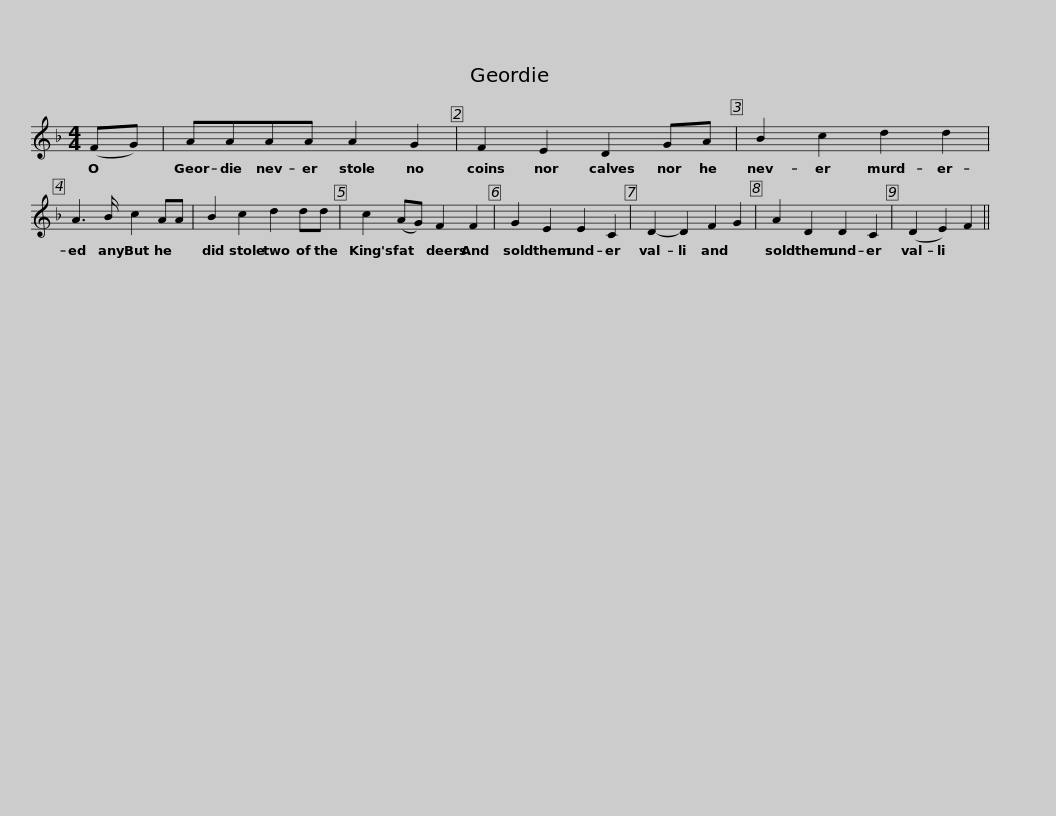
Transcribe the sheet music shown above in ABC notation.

X:1
L:1/8
M:4/4
I:linebreak $
K:F
V:1 treble
V:1
 (FG) | AAAA A2 G2 | F2 E2 D2 GA | B2 c2 d2 d2 | A3 B/ c2 AA |$ %5
 B2 c2 d2 dd | c2 (AG) F2 F2 | G2 E2 E2 C2 | D2- D2 F2 G2 | A2 D2 D2 C2 |$ %10
 (D2 E2) F2 || %11
